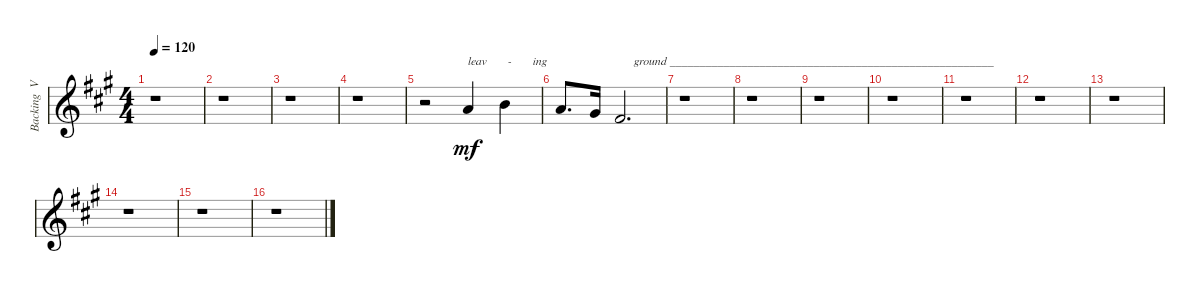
\track ("Backing  Vocal " "Backing  V") {instrument synthbrass1}
\staff {score}
\tuning (E4 B3 G3 D3 A2 E2 B1) {hide}
\ts (4 4)
\tempo 120
\clef g2
\ks f#minor
r.1{dy mf} |
r.1 |
r.1 |
r.1 |
r.2 5.1.4{txt "leav       -       ing                             ground ______________________________________________________"} 7.1.4 |
5.1.8{d} 4.1.16 2.1.2{d} |
r.1 |
r.1 |
r.1 |
r.1 |
r.1 |
r.1 |
r.1 |
r.1 |
r.1 |
r.1
